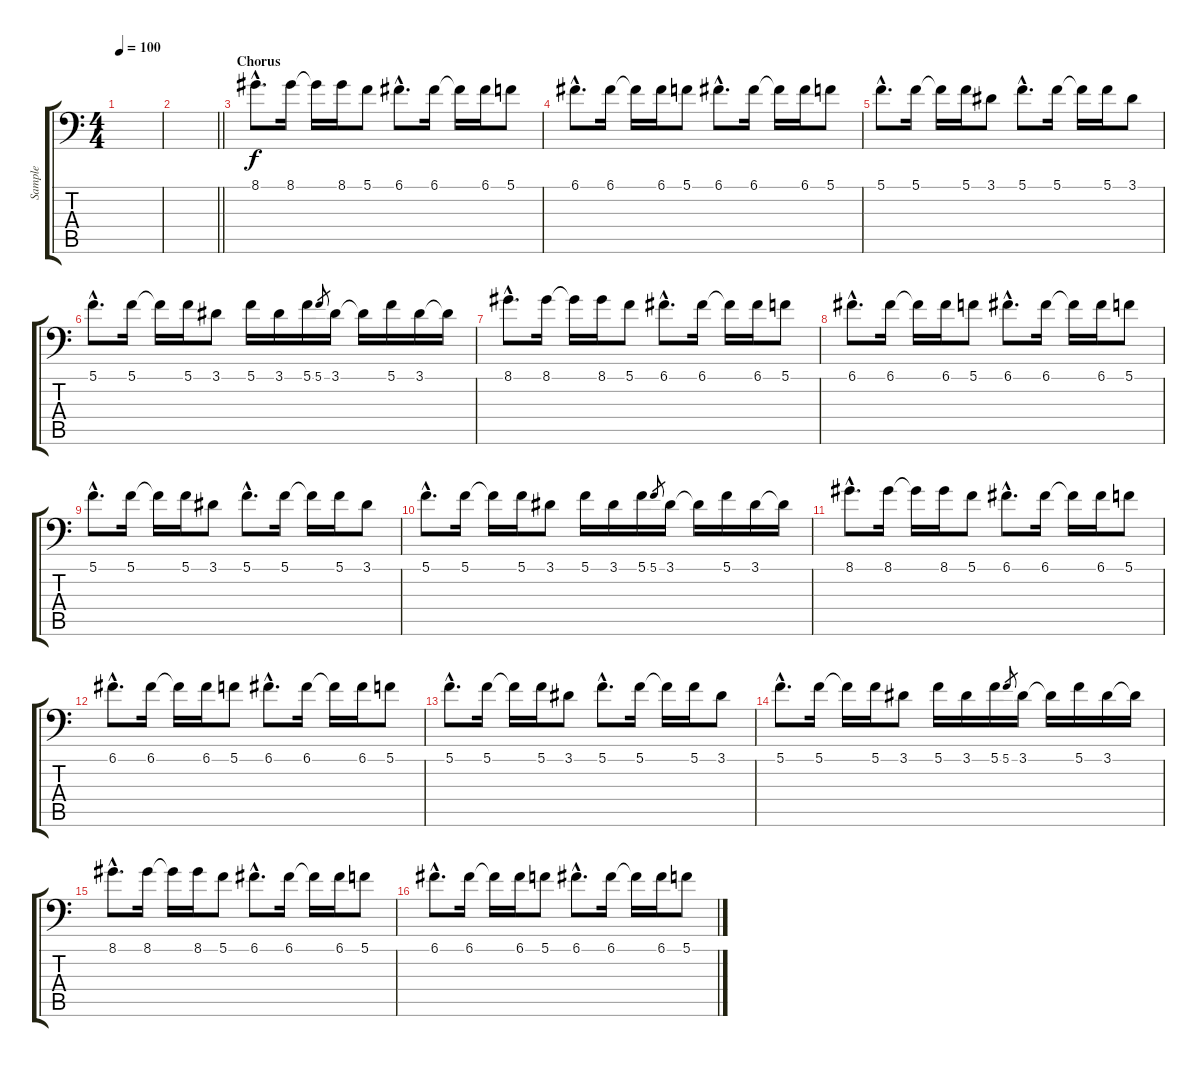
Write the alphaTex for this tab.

\track ("Sample" "Sample") {instrument stringensemble1}
\staff {score tabs}
\tuning (C4 G3 Eb3 Bb2 F2 Bb1) {hide}
\ts (4 4)
\tempo 100
\clef f4
\ks c
|
\barLineRight lightlight
|
\section ("" "Chorus")
8.1{hac}.8{d volume 12 instrument electricguitarmuted} 8.1.16 8.1{t}.16 8.1.16 5.1.8 6.1{hac}.8{d} 6.1.16 6.1{t}.16 6.1.16 5.1.8 |
6.1{hac}.8{d} 6.1.16 6.1{t}.16 6.1.16 5.1.8 6.1{hac}.8{d} 6.1.16 6.1{t}.16 6.1.16 5.1.8 |
5.1{hac}.8{d} 5.1.16 5.1{t}.16 5.1.16 3.1.8 5.1{hac}.8{d} 5.1.16 5.1{t}.16 5.1.16 3.1.8 |
5.1{hac}.8{d} 5.1.16 5.1{t}.16 5.1.16 3.1.8 5.1.16 3.1.16 5.1.16 5.1.8{gr} 3.1.16 3.1{t}.16 5.1.16 3.1.16 3.1{t}.16 |
8.1{hac}.8{d volume 14} 8.1.16 8.1{t}.16 8.1.16 5.1.8 6.1{hac}.8{d} 6.1.16 6.1{t}.16 6.1.16 5.1.8 |
6.1{hac}.8{d} 6.1.16 6.1{t}.16 6.1.16 5.1.8 6.1{hac}.8{d} 6.1.16 6.1{t}.16 6.1.16 5.1.8 |
5.1{hac}.8{d} 5.1.16 5.1{t}.16 5.1.16 3.1.8 5.1{hac}.8{d} 5.1.16 5.1{t}.16 5.1.16 3.1.8 |
5.1{hac}.8{d} 5.1.16 5.1{t}.16 5.1.16 3.1.8 5.1.16 3.1.16 5.1.16 5.1.8{gr} 3.1.16 3.1{t}.16 5.1.16 3.1.16 3.1{t}.16 |
8.1{hac}.8{d volume 12} 8.1.16 8.1{t}.16 8.1.16 5.1.8 6.1{hac}.8{d} 6.1.16 6.1{t}.16 6.1.16 5.1.8 |
6.1{hac}.8{d} 6.1.16 6.1{t}.16 6.1.16 5.1.8 6.1{hac}.8{d} 6.1.16 6.1{t}.16 6.1.16 5.1.8 |
5.1{hac}.8{d} 5.1.16 5.1{t}.16 5.1.16 3.1.8 5.1{hac}.8{d} 5.1.16 5.1{t}.16 5.1.16 3.1.8 |
5.1{hac}.8{d} 5.1.16 5.1{t}.16 5.1.16 3.1.8 5.1.16 3.1.16 5.1.16 5.1.8{gr} 3.1.16 3.1{t}.16 5.1.16 3.1.16 3.1{t}.16 |
8.1{hac}.8{d volume 14} 8.1.16 8.1{t}.16 8.1.16 5.1.8 6.1{hac}.8{d} 6.1.16 6.1{t}.16 6.1.16 5.1.8 |
6.1{hac}.8{d} 6.1.16 6.1{t}.16 6.1.16 5.1.8 6.1{hac}.8{d} 6.1.16 6.1{t}.16 6.1.16 5.1.8
